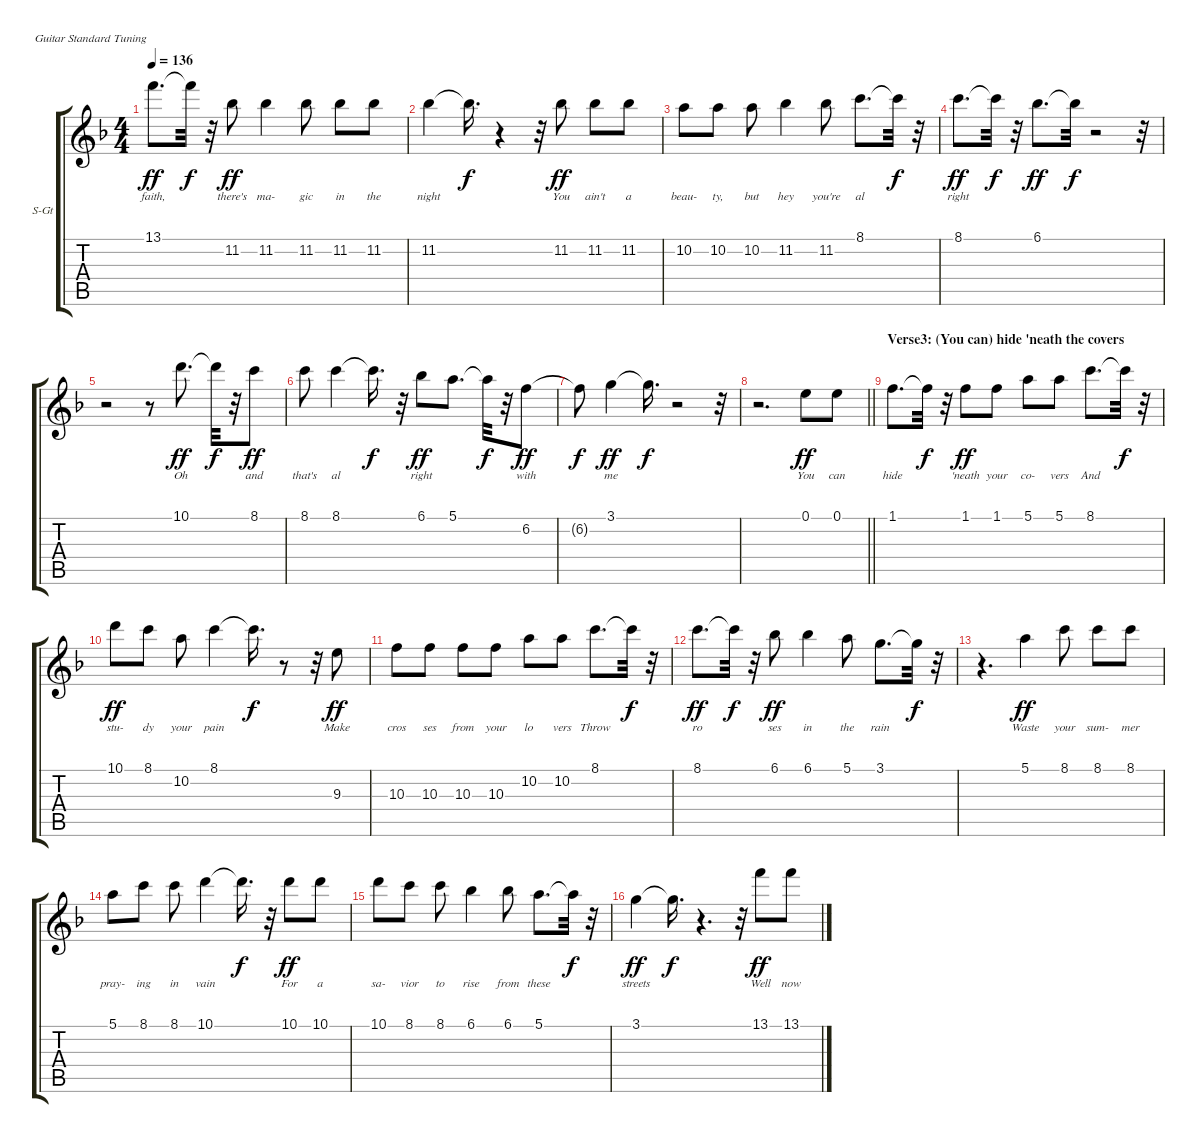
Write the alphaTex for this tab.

\bracketExtendMode groupsimilarinstruments
\firstSystemTrackNameOrientation horizontal
\otherSystemsTrackNameOrientation horizontal
\track ("Vocals" "S-Gt") {instrument bassoon}
\staff {score tabs}
\tuning (E4 B3 G3 D3 A2 E2)
\displaytranspose 12
\ts (4 4)
\tempo 136
\clef g2
\ks f
13.1.8{d lyrics (0 "faith,") lyrics (1 "") lyrics (2 "") lyrics (3 "") lyrics (4 "") dy ff} 13.1{t}.32{lyrics (0 "") lyrics (1 "") lyrics (2 "") lyrics (3 "") lyrics (4 "") dy f} r.32 11.2.8{lyrics (0 "there's") lyrics (1 "") lyrics (2 "") lyrics (3 "") lyrics (4 "") dy ff} 11.2.4{lyrics (0 "ma-") lyrics (1 "") lyrics (2 "") lyrics (3 "") lyrics (4 "")} 11.2.8{lyrics (0 "gic") lyrics (1 "") lyrics (2 "") lyrics (3 "") lyrics (4 "")} 11.2.8{lyrics (0 "in") lyrics (1 "") lyrics (2 "") lyrics (3 "") lyrics (4 "")} 11.2.8{lyrics (0 "the") lyrics (1 "") lyrics (2 "") lyrics (3 "") lyrics (4 "")} |
11.2.4{lyrics (0 "night") lyrics (1 "") lyrics (2 "") lyrics (3 "") lyrics (4 "")} 11.2{t}.16{d lyrics (0 "") lyrics (1 "") lyrics (2 "") lyrics (3 "") lyrics (4 "") dy f} r.4 r.32 11.2.8{lyrics (0 "You") lyrics (1 "") lyrics (2 "") lyrics (3 "") lyrics (4 "") dy ff} 11.2.8{lyrics (0 "ain't") lyrics (1 "") lyrics (2 "") lyrics (3 "") lyrics (4 "")} 11.2.8{lyrics (0 "a") lyrics (1 "") lyrics (2 "") lyrics (3 "") lyrics (4 "")} |
10.2.8{lyrics (0 "beau-") lyrics (1 "") lyrics (2 "") lyrics (3 "") lyrics (4 "")} 10.2.8{lyrics (0 "ty,") lyrics (1 "") lyrics (2 "") lyrics (3 "") lyrics (4 "")} 10.2.8{lyrics (0 "but") lyrics (1 "") lyrics (2 "") lyrics (3 "") lyrics (4 "")} 11.2.4{lyrics (0 "hey") lyrics (1 "") lyrics (2 "") lyrics (3 "") lyrics (4 "")} 11.2.8{lyrics (0 "you're") lyrics (1 "") lyrics (2 "") lyrics (3 "") lyrics (4 "")} 8.1.8{d lyrics (0 "al") lyrics (1 "") lyrics (2 "") lyrics (3 "") lyrics (4 "")} 8.1{t}.32{lyrics (0 "") lyrics (1 "") lyrics (2 "") lyrics (3 "") lyrics (4 "") dy f} r.32 |
8.1.8{d lyrics (0 "right") lyrics (1 "") lyrics (2 "") lyrics (3 "") lyrics (4 "") dy ff} 8.1{t}.32{lyrics (0 "") lyrics (1 "") lyrics (2 "") lyrics (3 "") lyrics (4 "") dy f} r.32 6.1.8{d lyrics (0 "") lyrics (1 "") lyrics (2 "") lyrics (3 "") lyrics (4 "") dy ff} 6.1{t}.32{lyrics (0 "") lyrics (1 "") lyrics (2 "") lyrics (3 "") lyrics (4 "") dy f} r.2 r.32 |
r.2 r.8 10.1.8{d lyrics (0 "Oh") lyrics (1 "") lyrics (2 "") lyrics (3 "") lyrics (4 "") dy ff} 10.1{t}.32{lyrics (0 "") lyrics (1 "") lyrics (2 "") lyrics (3 "") lyrics (4 "") dy f} r.32 8.1.8{lyrics (0 "and") lyrics (1 "") lyrics (2 "") lyrics (3 "") lyrics (4 "") dy ff} |
8.1.8{lyrics (0 "that's") lyrics (1 "") lyrics (2 "") lyrics (3 "") lyrics (4 "")} 8.1.4{lyrics (0 "al") lyrics (1 "") lyrics (2 "") lyrics (3 "") lyrics (4 "")} 8.1{t}.16{d lyrics (0 "") lyrics (1 "") lyrics (2 "") lyrics (3 "") lyrics (4 "") dy f} r.32 6.1.8{lyrics (0 "right") lyrics (1 "") lyrics (2 "") lyrics (3 "") lyrics (4 "") dy ff} 5.1.8{d lyrics (0 "") lyrics (1 "") lyrics (2 "") lyrics (3 "") lyrics (4 "")} 5.1{t}.32{lyrics (0 "") lyrics (1 "") lyrics (2 "") lyrics (3 "") lyrics (4 "") dy f} r.32 6.2.8{lyrics (0 "with") lyrics (1 "") lyrics (2 "") lyrics (3 "") lyrics (4 "") dy ff} |
6.2{t}.8{lyrics (0 "") lyrics (1 "") lyrics (2 "") lyrics (3 "") lyrics (4 "") dy f} 3.1.4{lyrics (0 "me") lyrics (1 "") lyrics (2 "") lyrics (3 "") lyrics (4 "") dy ff} 3.1{t}.16{d lyrics (0 "") lyrics (1 "") lyrics (2 "") lyrics (3 "") lyrics (4 "") dy f} r.2 r.32 |
\barLineRight lightlight
r.2{d} 0.1.8{lyrics (0 "You") lyrics (1 "") lyrics (2 "") lyrics (3 "") lyrics (4 "") dy ff} 0.1.8{lyrics (0 "can") lyrics (1 "") lyrics (2 "") lyrics (3 "") lyrics (4 "")} |
\section ("" "Verse3: (You can) hide 'neath the covers")
1.1.8{d lyrics (0 "hide") lyrics (1 "") lyrics (2 "") lyrics (3 "") lyrics (4 "")} 1.1{t}.32{lyrics (0 "") lyrics (1 "") lyrics (2 "") lyrics (3 "") lyrics (4 "") dy f} r.32 1.1.8{lyrics (0 "'neath") lyrics (1 "") lyrics (2 "") lyrics (3 "") lyrics (4 "") dy ff} 1.1.8{lyrics (0 "your") lyrics (1 "") lyrics (2 "") lyrics (3 "") lyrics (4 "")} 5.1.8{lyrics (0 "co-") lyrics (1 "") lyrics (2 "") lyrics (3 "") lyrics (4 "")} 5.1.8{lyrics (0 "vers") lyrics (1 "") lyrics (2 "") lyrics (3 "") lyrics (4 "")} 8.1.8{d lyrics (0 "And") lyrics (1 "") lyrics (2 "") lyrics (3 "") lyrics (4 "")} 8.1{t}.32{lyrics (0 "") lyrics (1 "") lyrics (2 "") lyrics (3 "") lyrics (4 "") dy f} r.32 |
10.1.8{lyrics (0 "stu-") lyrics (1 "") lyrics (2 "") lyrics (3 "") lyrics (4 "") dy ff} 8.1.8{lyrics (0 "dy") lyrics (1 "") lyrics (2 "") lyrics (3 "") lyrics (4 "")} 10.2.8{lyrics (0 "your") lyrics (1 "") lyrics (2 "") lyrics (3 "") lyrics (4 "")} 8.1.4{lyrics (0 "pain") lyrics (1 "") lyrics (2 "") lyrics (3 "") lyrics (4 "")} 8.1{t}.16{d lyrics (0 "") lyrics (1 "") lyrics (2 "") lyrics (3 "") lyrics (4 "") dy f} r.8 r.32 9.3.8{lyrics (0 "Make") lyrics (1 "") lyrics (2 "") lyrics (3 "") lyrics (4 "") dy ff} |
10.3.8{lyrics (0 "cros") lyrics (1 "") lyrics (2 "") lyrics (3 "") lyrics (4 "")} 10.3.8{lyrics (0 "ses") lyrics (1 "") lyrics (2 "") lyrics (3 "") lyrics (4 "")} 10.3.8{lyrics (0 "from") lyrics (1 "") lyrics (2 "") lyrics (3 "") lyrics (4 "")} 10.3.8{lyrics (0 "your") lyrics (1 "") lyrics (2 "") lyrics (3 "") lyrics (4 "")} 10.2.8{lyrics (0 "lo") lyrics (1 "") lyrics (2 "") lyrics (3 "") lyrics (4 "")} 10.2.8{lyrics (0 "vers") lyrics (1 "") lyrics (2 "") lyrics (3 "") lyrics (4 "")} 8.1.8{d lyrics (0 "Throw") lyrics (1 "") lyrics (2 "") lyrics (3 "") lyrics (4 "")} 8.1{t}.32{lyrics (0 "") lyrics (1 "") lyrics (2 "") lyrics (3 "") lyrics (4 "") dy f} r.32 |
8.1.8{d lyrics (0 "ro") lyrics (1 "") lyrics (2 "") lyrics (3 "") lyrics (4 "") dy ff} 8.1{t}.32{lyrics (0 "") lyrics (1 "") lyrics (2 "") lyrics (3 "") lyrics (4 "") dy f} r.32 6.1.8{lyrics (0 "ses") lyrics (1 "") lyrics (2 "") lyrics (3 "") lyrics (4 "") dy ff} 6.1.4{lyrics (0 "in") lyrics (1 "") lyrics (2 "") lyrics (3 "") lyrics (4 "")} 5.1.8{lyrics (0 "the") lyrics (1 "") lyrics (2 "") lyrics (3 "") lyrics (4 "")} 3.1.8{d lyrics (0 "rain") lyrics (1 "") lyrics (2 "") lyrics (3 "") lyrics (4 "")} 3.1{t}.32{lyrics (0 "") lyrics (1 "") lyrics (2 "") lyrics (3 "") lyrics (4 "") dy f} r.32 |
r.4{d} 5.1.4{lyrics (0 "Waste") lyrics (1 "") lyrics (2 "") lyrics (3 "") lyrics (4 "") dy ff} 8.1.8{lyrics (0 "your") lyrics (1 "") lyrics (2 "") lyrics (3 "") lyrics (4 "")} 8.1.8{lyrics (0 "sum-") lyrics (1 "") lyrics (2 "") lyrics (3 "") lyrics (4 "")} 8.1.8{lyrics (0 "mer") lyrics (1 "") lyrics (2 "") lyrics (3 "") lyrics (4 "")} |
5.1.8{lyrics (0 "pray-") lyrics (1 "") lyrics (2 "") lyrics (3 "") lyrics (4 "")} 8.1.8{lyrics (0 "ing") lyrics (1 "") lyrics (2 "") lyrics (3 "") lyrics (4 "")} 8.1.8{lyrics (0 "in") lyrics (1 "") lyrics (2 "") lyrics (3 "") lyrics (4 "")} 10.1.4{lyrics (0 "vain") lyrics (1 "") lyrics (2 "") lyrics (3 "") lyrics (4 "")} 10.1{t}.16{d lyrics (0 "") lyrics (1 "") lyrics (2 "") lyrics (3 "") lyrics (4 "") dy f} r.32 10.1.8{lyrics (0 "For") lyrics (1 "") lyrics (2 "") lyrics (3 "") lyrics (4 "") dy ff} 10.1.8{lyrics (0 "a") lyrics (1 "") lyrics (2 "") lyrics (3 "") lyrics (4 "")} |
10.1.8{lyrics (0 "sa-") lyrics (1 "") lyrics (2 "") lyrics (3 "") lyrics (4 "")} 8.1.8{lyrics (0 "vior") lyrics (1 "") lyrics (2 "") lyrics (3 "") lyrics (4 "")} 8.1.8{lyrics (0 "to") lyrics (1 "") lyrics (2 "") lyrics (3 "") lyrics (4 "")} 6.1.4{lyrics (0 "rise") lyrics (1 "") lyrics (2 "") lyrics (3 "") lyrics (4 "")} 6.1.8{lyrics (0 "from") lyrics (1 "") lyrics (2 "") lyrics (3 "") lyrics (4 "")} 5.1.8{d lyrics (0 "these") lyrics (1 "") lyrics (2 "") lyrics (3 "") lyrics (4 "")} 5.1{t}.32{lyrics (0 "") lyrics (1 "") lyrics (2 "") lyrics (3 "") lyrics (4 "") dy f} r.32 |
3.1.4{lyrics (0 "streets") lyrics (1 "") lyrics (2 "") lyrics (3 "") lyrics (4 "") dy ff} 3.1{t}.16{d lyrics (0 "") lyrics (1 "") lyrics (2 "") lyrics (3 "") lyrics (4 "") dy f} r.4{d} r.32 13.1.8{lyrics (0 "Well") lyrics (1 "") lyrics (2 "") lyrics (3 "") lyrics (4 "") dy ff} 13.1.8{lyrics (0 "now") lyrics (1 "") lyrics (2 "") lyrics (3 "") lyrics (4 "")}
